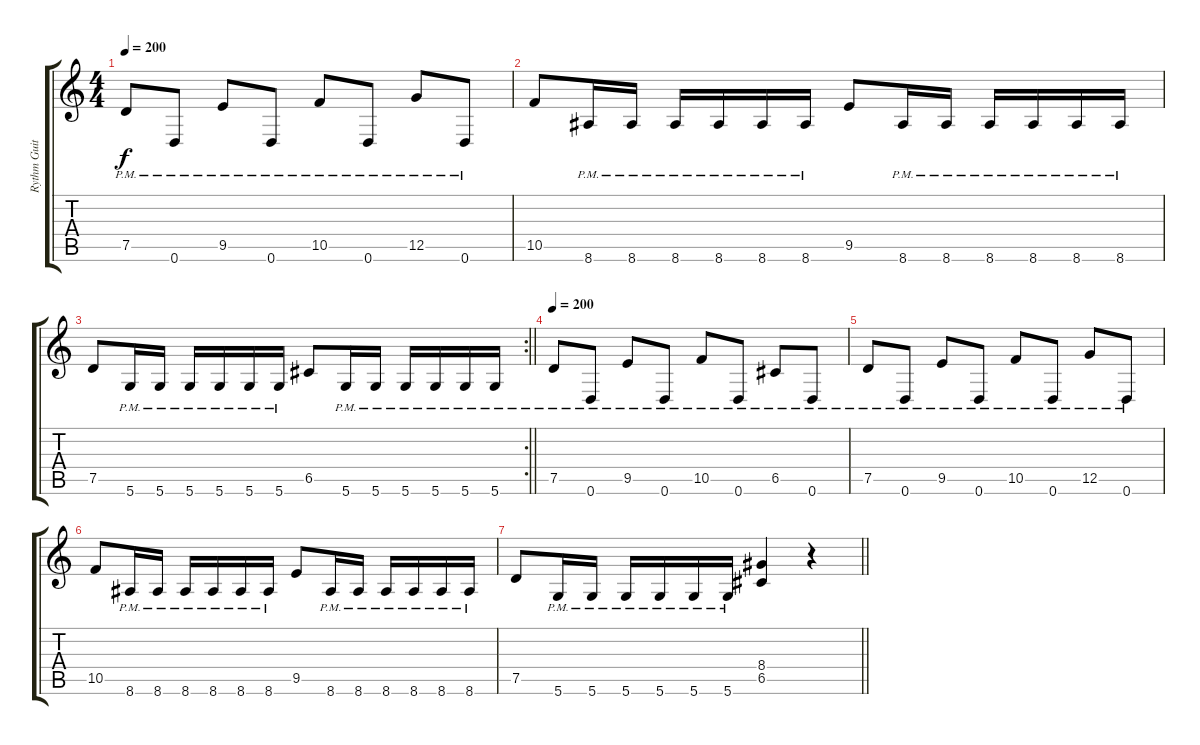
\track ("Rythm Guitar" "Rythm Guit") {instrument distortionguitar}
\staff {score tabs}
\tuning (D4 A3 F3 C3 G2 D2) {hide}
\ts (4 4)
\tempo 200
\clef g2
\ks c
7.5{pm}.8{dy f} 0.6{pm}.8 9.5{pm}.8 0.6{pm}.8 10.5{pm}.8 0.6{pm}.8 12.5{pm}.8 0.6{pm}.8 |
10.5.8 8.6{pm}.16 8.6{pm}.16 8.6{pm}.16 8.6{pm}.16 8.6{pm}.16 8.6{pm}.16 9.5.8 8.6{pm}.16 8.6{pm}.16 8.6{pm}.16 8.6{pm}.16 8.6{pm}.16 8.6{pm}.16 |
\rc 2
\barLineRight lightlight
7.5.8 5.6{pm}.16 5.6{pm}.16 5.6{pm}.16 5.6{pm}.16 5.6{pm}.16 5.6{pm}.16 6.5.8 5.6{pm}.16 5.6{pm}.16 5.6{pm}.16 5.6{pm}.16 5.6{pm}.16 5.6{pm}.16 |
\tempo 200
7.5{pm}.8 0.6{pm}.8 9.5{pm}.8 0.6{pm}.8 10.5{pm}.8 0.6{pm}.8 6.5{pm}.8 0.6{pm}.8 |
7.5{pm}.8 0.6{pm}.8 9.5{pm}.8 0.6{pm}.8 10.5{pm}.8 0.6{pm}.8 12.5{pm}.8 0.6{pm}.8 |
10.5.8 8.6{pm}.16 8.6{pm}.16 8.6{pm}.16 8.6{pm}.16 8.6{pm}.16 8.6{pm}.16 9.5.8 8.6{pm}.16 8.6{pm}.16 8.6{pm}.16 8.6{pm}.16 8.6{pm}.16 8.6{pm}.16 |
\barLineRight lightlight
7.5.8 5.6{pm}.16 5.6{pm}.16 5.6{pm}.16 5.6{pm}.16 5.6{pm}.16 5.6{pm}.16 (8.4 6.5).4 r.4
